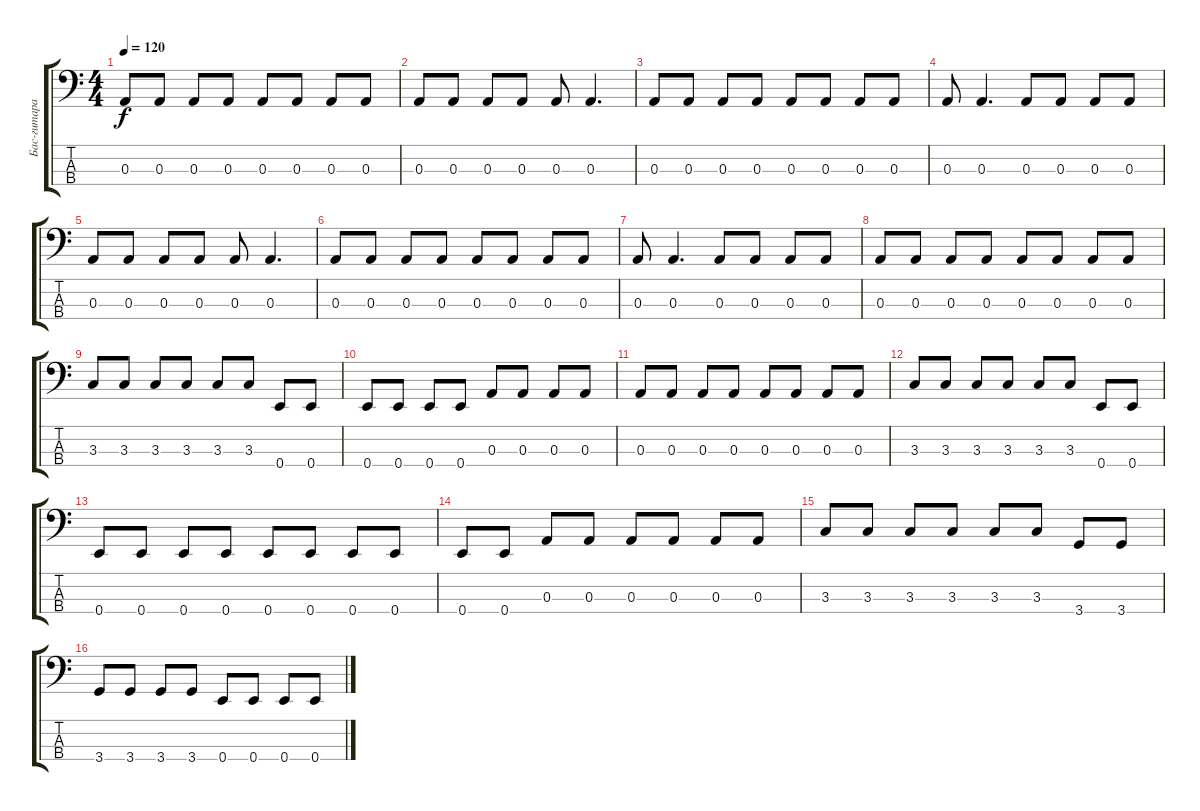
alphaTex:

\track ("Бас-гитара" "Бас-гитара") {instrument electricbassfinger}
\staff {score tabs}
\tuning (G2 D2 A1 E1) {hide}
\ts (4 4)
\tempo 120
\clef f4
\ks c
0.3.8{dy f} 0.3.8 0.3.8 0.3.8 0.3.8 0.3.8 0.3.8 0.3.8 |
0.3.8 0.3.8 0.3.8 0.3.8 0.3.8 0.3.4{d} |
0.3.8 0.3.8 0.3.8 0.3.8 0.3.8 0.3.8 0.3.8 0.3.8 |
0.3.8 0.3.4{d} 0.3.8 0.3.8 0.3.8 0.3.8 |
0.3.8 0.3.8 0.3.8 0.3.8 0.3.8 0.3.4{d} |
0.3.8 0.3.8 0.3.8 0.3.8 0.3.8 0.3.8 0.3.8 0.3.8 |
0.3.8 0.3.4{d} 0.3.8 0.3.8 0.3.8 0.3.8 |
0.3.8 0.3.8 0.3.8 0.3.8 0.3.8 0.3.8 0.3.8 0.3.8 |
3.3.8 3.3.8 3.3.8 3.3.8 3.3.8 3.3.8 0.4.8 0.4.8 |
0.4.8 0.4.8 0.4.8 0.4.8 0.3.8 0.3.8 0.3.8 0.3.8 |
0.3.8 0.3.8 0.3.8 0.3.8 0.3.8 0.3.8 0.3.8 0.3.8 |
3.3.8 3.3.8 3.3.8 3.3.8 3.3.8 3.3.8 0.4.8 0.4.8 |
0.4.8 0.4.8 0.4.8 0.4.8 0.4.8 0.4.8 0.4.8 0.4.8 |
0.4.8 0.4.8 0.3.8 0.3.8 0.3.8 0.3.8 0.3.8 0.3.8 |
3.3.8 3.3.8 3.3.8 3.3.8 3.3.8 3.3.8 3.4.8 3.4.8 |
3.4.8 3.4.8 3.4.8 3.4.8 0.4.8 0.4.8 0.4.8 0.4.8
